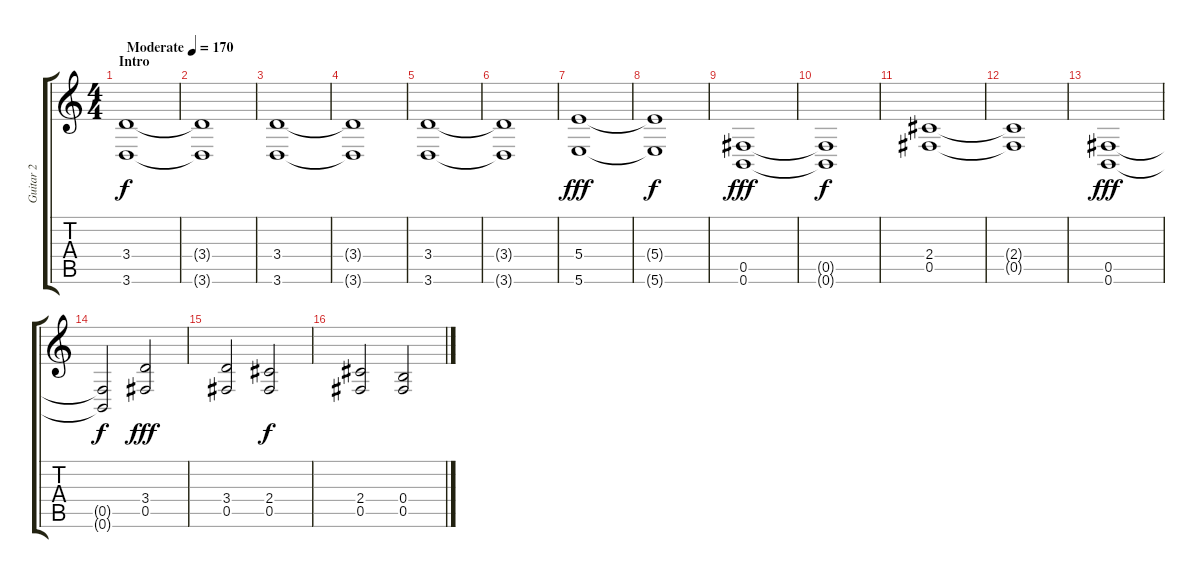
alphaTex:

\track ("Guitar 2" "Guitar 2") {instrument overdrivenguitar}
\staff {score tabs}
\tuning (Db4 Ab3 E3 B2 Gb2 B1) {hide}
\ts (4 4)
\section ("" "Intro")
\tempo (170 "Moderate")
\clef g2
\ks c
(3.4 3.6).1{dy f instrument overdrivenguitar} |
(3.4{t} 3.6{t}).1 |
(3.4 3.6).1 |
(3.4{t} 3.6{t}).1 |
(3.4 3.6).1 |
(3.4{t} 3.6{t}).1 |
(5.4 5.6).1{dy fff} |
(5.4{t} 5.6{t}).1{dy f} |
(0.5 0.6).1{dy fff} |
(0.5{t} 0.6{t}).1{dy f} |
(2.4 0.5).1 |
(2.4{t} 0.5{t}).1 |
(0.5 0.6).1{dy fff} |
(0.5{t} 0.6{t}).2{dy f} (3.4 0.5).2{dy fff} |
(3.4 0.5).2 (2.4 0.5).2{dy f} |
(2.4 0.5).2 (0.4 0.5).2
